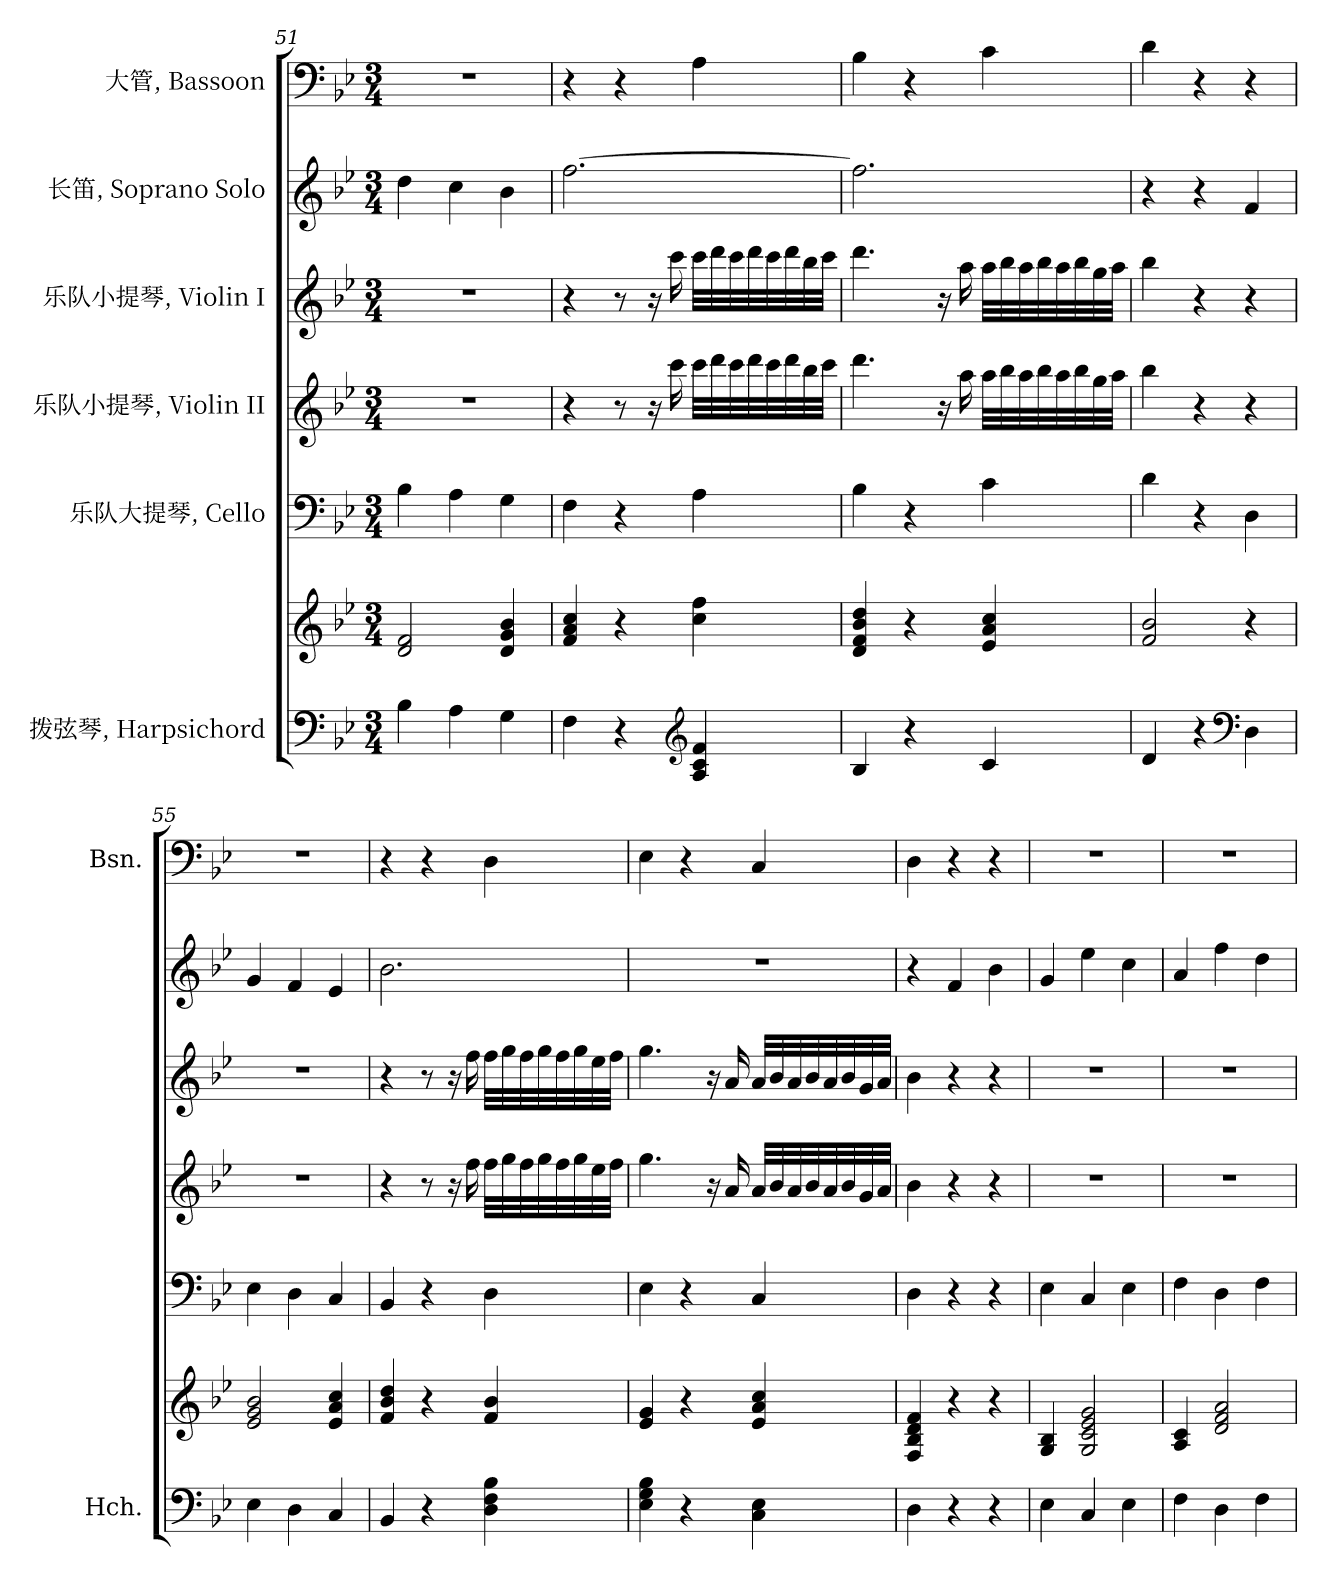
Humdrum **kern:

**kern	**kern	**kern	**kern	**kern	**kern	**kern
*part6	*part6	*part5	*part4	*part3	*part2	*part1
*staff7	*staff6	*staff5	*staff4	*staff3	*staff2	*staff1
*I"拨弦琴, Harpsichord	*	*I"乐队大提琴, Cello	*I"乐队小提琴, Violin II	*I"乐队小提琴, Violin I	*I"长笛, Soprano Solo	*I"大管, Bassoon
*I'Hch.	*	*	*	*	*	*I'Bsn.
*clefF4	*clefG2	*clefF4	*clefG2	*clefG2	*clefG2	*clefF4
*k[b-e-]	*k[b-e-]	*k[b-e-]	*k[b-e-]	*k[b-e-]	*k[b-e-]	*k[b-e-]
*M3/4	*M3/4	*M3/4	*M3/4	*M3/4	*M3/4	*M3/4
=51	=51	=51	=51	=51	=51	=51
4B-\	2d/ 2f/	4B-\	2.r	2.r	4dd\	2.r
4A\	.	4A\	.	.	4cc\	.
4G\	4d/ 4g/ 4b-/	4G\	.	.	4b-\	.
=52	=52	=52	=52	=52	=52	=52
4F\	4f/ 4a/ 4cc/	4F\	4r	4r	[2.ff\	4r
4r	4r	4r	8r	8r	.	4r
.	.	.	16r	16r	.	.
.	.	.	16ccc\	16ccc\	.	.
*clefG2	*	*	*	*	*	*
4A/ 4c/ 4f/	4cc\ 4ff\	4A\	32ccc\LLL	32ccc\LLL	.	4A\
.	.	.	32ddd\	32ddd\	.	.
.	.	.	32ccc\	32ccc\	.	.
.	.	.	32ddd\	32ddd\	.	.
.	.	.	32ccc\	32ccc\	.	.
.	.	.	32ddd\	32ddd\	.	.
.	.	.	32bb-\	32bb-\	.	.
.	.	.	32ccc\JJJ	32ccc\JJJ	.	.
=53	=53	=53	=53	=53	=53	=53
4B-/	4d/ 4f/ 4b-/ 4dd/	4B-\	4.ddd\	4.ddd\	2.ff\]	4B-\
4r	4r	4r	.	.	.	4r
.	.	.	16r	16r	.	.
.	.	.	16aa\	16aa\	.	.
4c/	4e-/ 4a/ 4cc/	4c\	32aa\LLL	32aa\LLL	.	4c\
.	.	.	32bb-\	32bb-\	.	.
.	.	.	32aa\	32aa\	.	.
.	.	.	32bb-\	32bb-\	.	.
.	.	.	32aa\	32aa\	.	.
.	.	.	32bb-\	32bb-\	.	.
.	.	.	32gg\	32gg\	.	.
.	.	.	32aa\JJJ	32aa\JJJ	.	.
!!LO:PB:g=z
=54	=54	=54	=54	=54	=54	=54
4d/	2f/ 2b-/	4d\	4bb-\	4bb-\	4r	4d\
4r	.	4r	4r	4r	4r	4r
*clefF4	*	*	*	*	*	*
4D\	4r	4D\	4r	4r	4f/	4r
=55	=55	=55	=55	=55	=55	=55
4E-\	2e-/ 2g/ 2b-/	4E-\	2.r	2.r	4g/	2.r
4D\	.	4D\	.	.	4f/	.
4C/	4e-/ 4a/ 4cc/	4C/	.	.	4e-/	.
=56	=56	=56	=56	=56	=56	=56
4BB-/	4f/ 4b-/ 4dd/	4BB-/	4r	4r	2.b-\	4r
4r	4r	4r	8r	8r	.	4r
.	.	.	16r	16r	.	.
.	.	.	16ff\	16ff\	.	.
4D\ 4F\ 4B-\	4f/ 4b-/	4D\	32ff\LLL	32ff\LLL	.	4D\
.	.	.	32gg\	32gg\	.	.
.	.	.	32ff\	32ff\	.	.
.	.	.	32gg\	32gg\	.	.
.	.	.	32ff\	32ff\	.	.
.	.	.	32gg\	32gg\	.	.
.	.	.	32ee-\	32ee-\	.	.
.	.	.	32ff\JJJ	32ff\JJJ	.	.
=57	=57	=57	=57	=57	=57	=57
4E-\ 4G\ 4B-\	4e-/ 4g/	4E-\	4.gg\	4.gg\	2.r	4E-\
4r	4r	4r	.	.	.	4r
.	.	.	16r	16r	.	.
.	.	.	16a/	16a/	.	.
4C\ 4E-\	4e-/ 4a/ 4cc/	4C/	32a/LLL	32a/LLL	.	4C/
.	.	.	32b-/	32b-/	.	.
.	.	.	32a/	32a/	.	.
.	.	.	32b-/	32b-/	.	.
.	.	.	32a/	32a/	.	.
.	.	.	32b-/	32b-/	.	.
.	.	.	32g/	32g/	.	.
.	.	.	32a/JJJ	32a/JJJ	.	.
=58	=58	=58	=58	=58	=58	=58
4D\	4F/ 4B-/ 4d/ 4f/	4D\	4b-\	4b-\	4r	4D\
4r	4r	4r	4r	4r	4f/	4r
4r	4r	4r	4r	4r	4b-\	4r
!!LO:PB:g=z
=59	=59	=59	=59	=59	=59	=59
4E-\	4G/ 4B-/	4E-\	2.r	2.r	4g/	2.r
4C/	2G/ 2c/ 2e-/ 2g/	4C/	.	.	4ee-\	.
4E-\	.	4E-\	.	.	4cc\	.
=60	=60	=60	=60	=60	=60	=60
4F\	4A/ 4c/	4F\	2.r	2.r	4a/	2.r
4D\	2d/ 2f/ 2a/	4D\	.	.	4ff\	.
4F\	.	4F\	.	.	4dd\	.
=	=	=	=	=	=	=
*-	*-	*-	*-	*-	*-	*-
